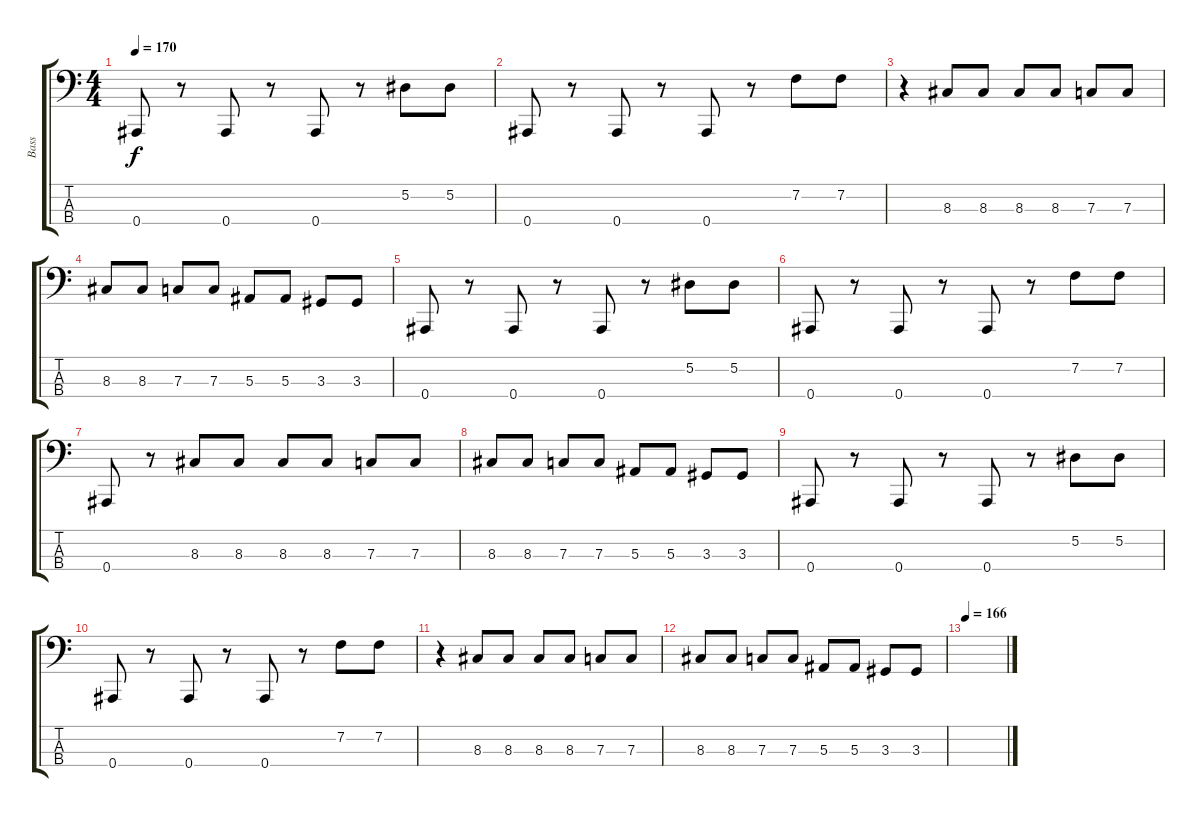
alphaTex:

\track ("Bass" "Bass") {instrument electricbassfinger}
\staff {score tabs}
\tuning (Eb2 Bb1 F1 Bb0) {hide}
\ts (4 4)
\tempo 170
\clef f4
\ks c
0.4.8{dy f} r.8 0.4.8 r.8 0.4.8 r.8 5.2.8 5.2.8 |
0.4.8 r.8 0.4.8 r.8 0.4.8 r.8 7.2.8 7.2.8 |
r.4 8.3.8 8.3.8 8.3.8 8.3.8 7.3.8 7.3.8 |
8.3.8 8.3.8 7.3.8 7.3.8 5.3.8 5.3.8 3.3.8 3.3.8 |
0.4.8 r.8 0.4.8 r.8 0.4.8 r.8 5.2.8 5.2.8 |
0.4.8 r.8 0.4.8 r.8 0.4.8 r.8 7.2.8 7.2.8 |
0.4.8 r.8 8.3.8 8.3.8 8.3.8 8.3.8 7.3.8 7.3.8 |
8.3.8 8.3.8 7.3.8 7.3.8 5.3.8 5.3.8 3.3.8 3.3.8 |
0.4.8 r.8 0.4.8 r.8 0.4.8 r.8 5.2.8 5.2.8 |
0.4.8 r.8 0.4.8 r.8 0.4.8 r.8 7.2.8 7.2.8 |
r.4 8.3.8 8.3.8 8.3.8 8.3.8 7.3.8 7.3.8 |
8.3.8 8.3.8 7.3.8 7.3.8 5.3.8 5.3.8 3.3.8 3.3.8 |
\tempo 166
